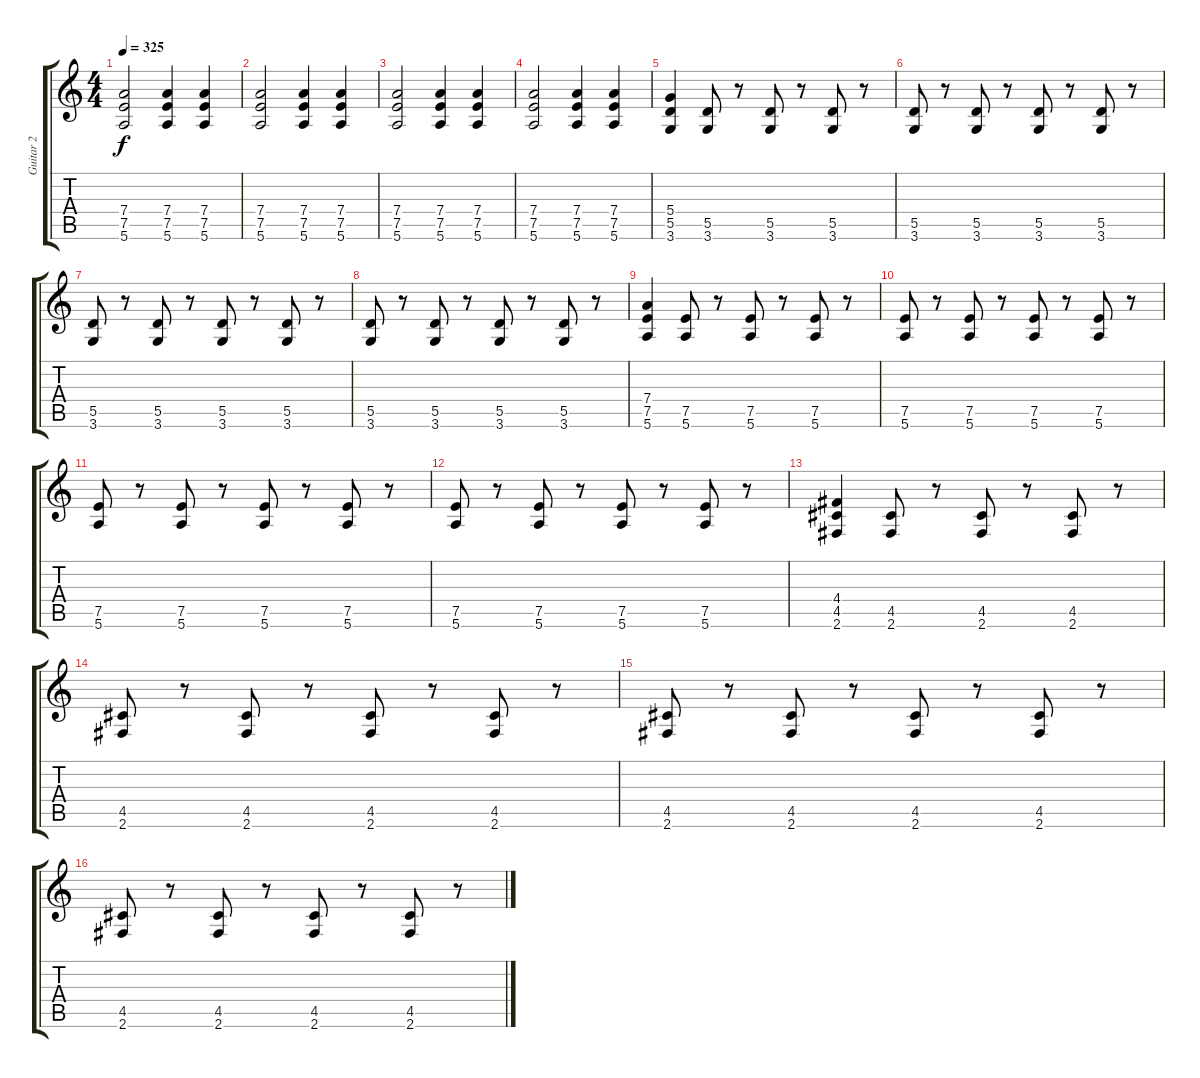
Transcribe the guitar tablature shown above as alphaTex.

\track ("Guitar 2" "Guitar 2") {instrument distortionguitar}
\staff {score tabs}
\tuning (E4 B3 G3 D3 A2 E2) {hide}
\ts (4 4)
\tempo 325
\clef g2
\ks c
(7.4 7.5 5.6).2{dy f} (7.4 7.5 5.6).4 (7.4 7.5 5.6).4 |
(7.4 7.5 5.6).2 (7.4 7.5 5.6).4 (7.4 7.5 5.6).4 |
(7.4 7.5 5.6).2 (7.4 7.5 5.6).4 (7.4 7.5 5.6).4 |
(7.4 7.5 5.6).2 (7.4 7.5 5.6).4 (7.4 7.5 5.6).4 |
(5.4 5.5 3.6).4 (5.5 3.6).8 r.8 (5.5 3.6).8 r.8 (5.5 3.6).8 r.8 |
(5.5 3.6).8 r.8 (5.5 3.6).8 r.8 (5.5 3.6).8 r.8 (5.5 3.6).8 r.8 |
(5.5 3.6).8 r.8 (5.5 3.6).8 r.8 (5.5 3.6).8 r.8 (5.5 3.6).8 r.8 |
(5.5 3.6).8 r.8 (5.5 3.6).8 r.8 (5.5 3.6).8 r.8 (5.5 3.6).8 r.8 |
(7.4 7.5 5.6).4 (7.5 5.6).8 r.8 (7.5 5.6).8 r.8 (7.5 5.6).8 r.8 |
(7.5 5.6).8 r.8 (7.5 5.6).8 r.8 (7.5 5.6).8 r.8 (7.5 5.6).8 r.8 |
(7.5 5.6).8 r.8 (7.5 5.6).8 r.8 (7.5 5.6).8 r.8 (7.5 5.6).8 r.8 |
(7.5 5.6).8 r.8 (7.5 5.6).8 r.8 (7.5 5.6).8 r.8 (7.5 5.6).8 r.8 |
(4.4 4.5 2.6).4 (4.5 2.6).8 r.8 (4.5 2.6).8 r.8 (4.5 2.6).8 r.8 |
(4.5 2.6).8 r.8 (4.5 2.6).8 r.8 (4.5 2.6).8 r.8 (4.5 2.6).8 r.8 |
(4.5 2.6).8 r.8 (4.5 2.6).8 r.8 (4.5 2.6).8 r.8 (4.5 2.6).8 r.8 |
(4.5 2.6).8 r.8 (4.5 2.6).8 r.8 (4.5 2.6).8 r.8 (4.5 2.6).8 r.8
